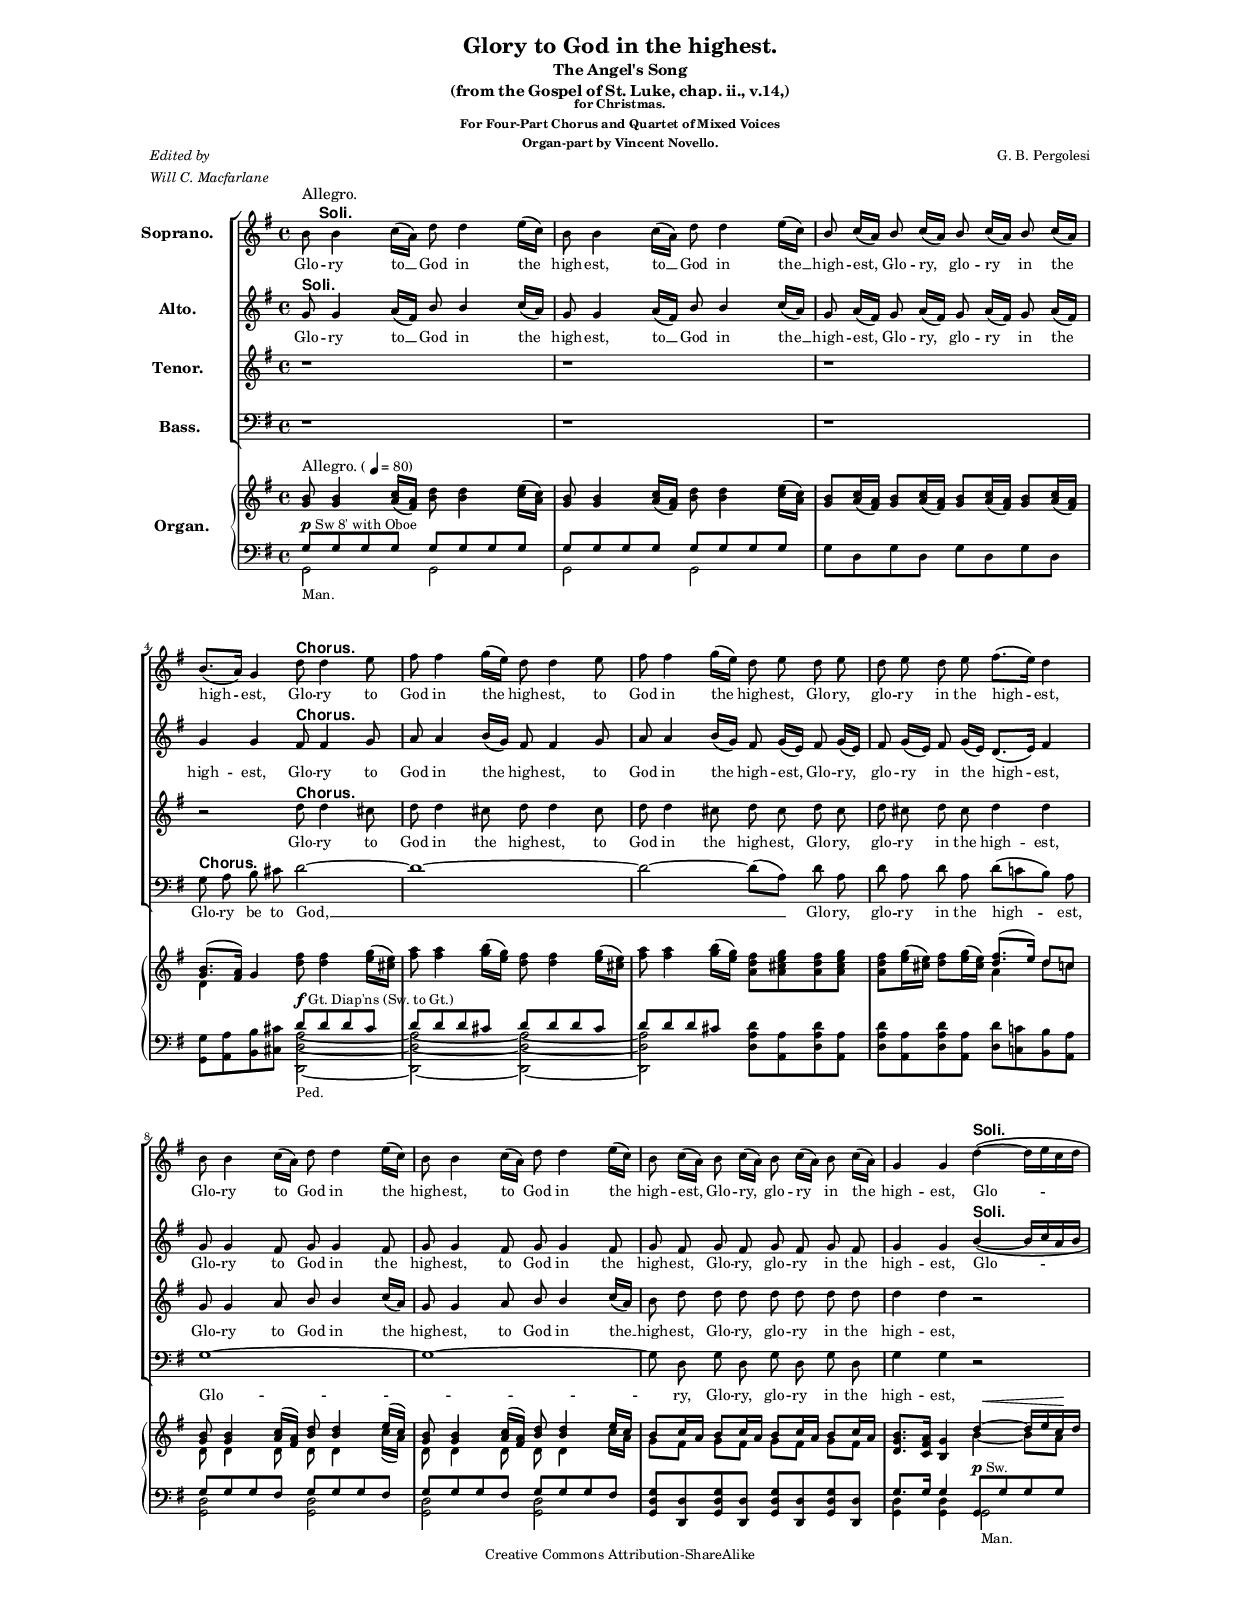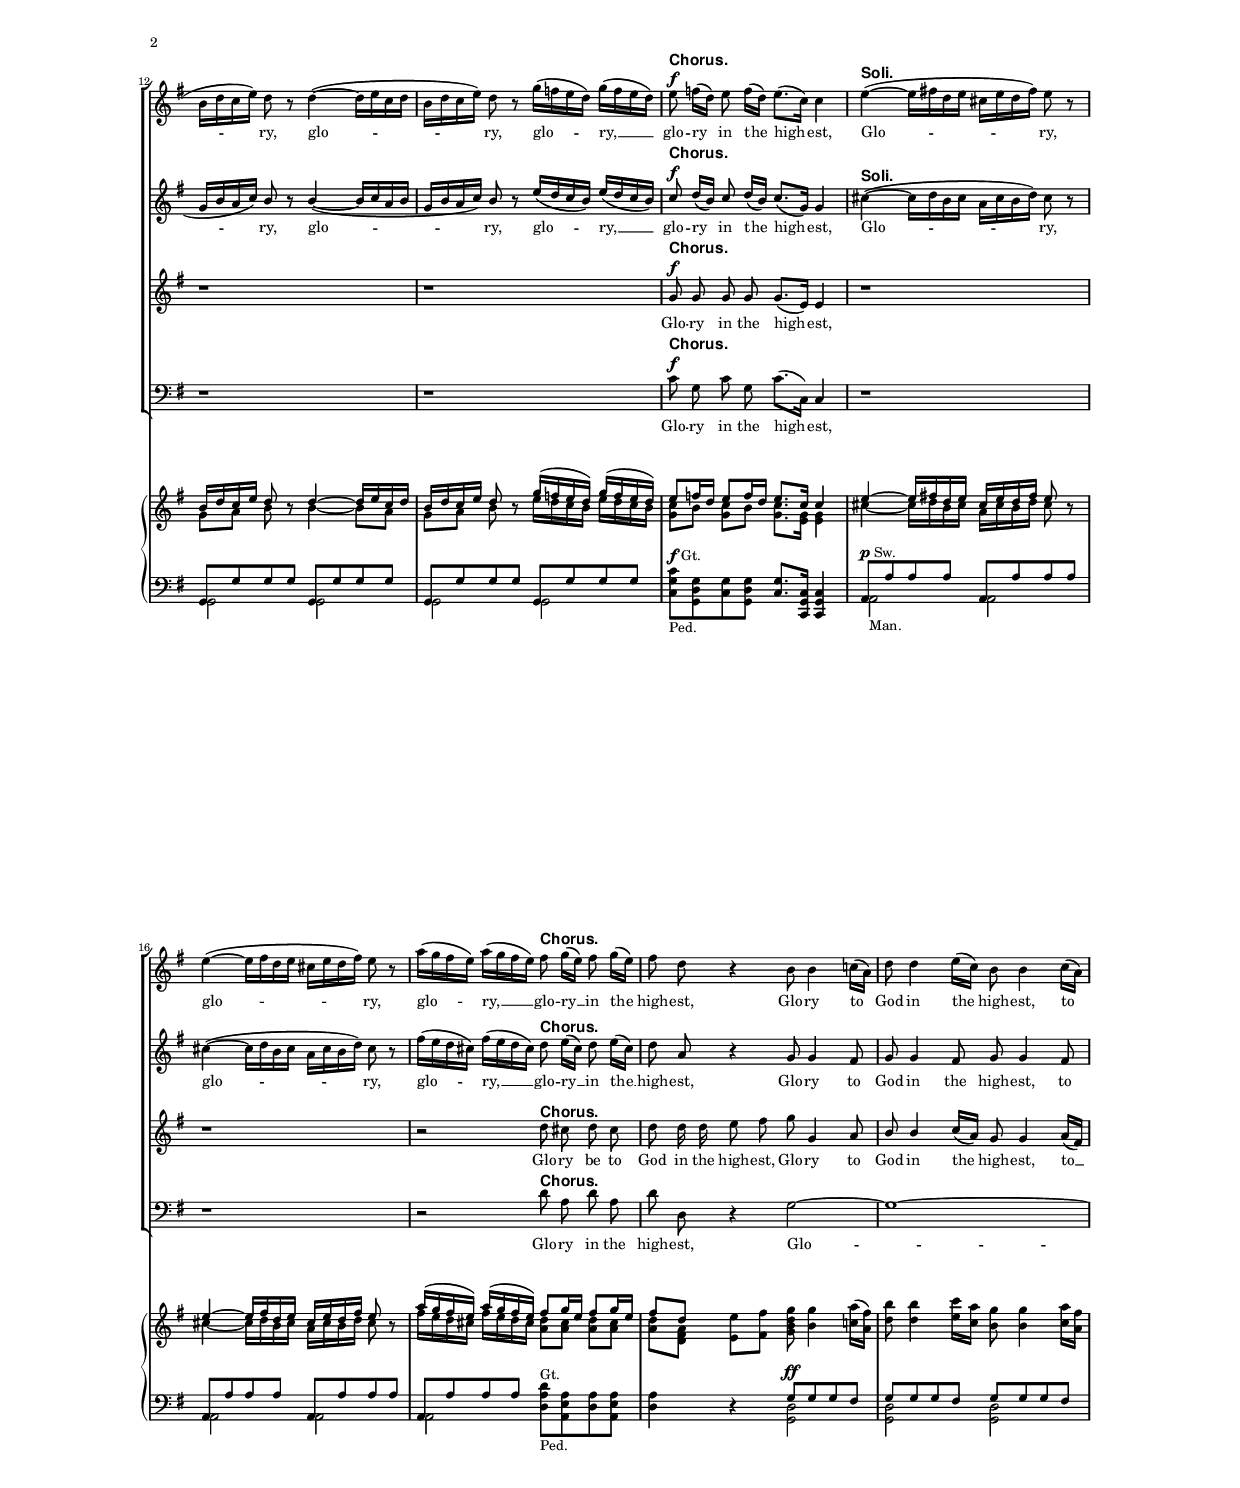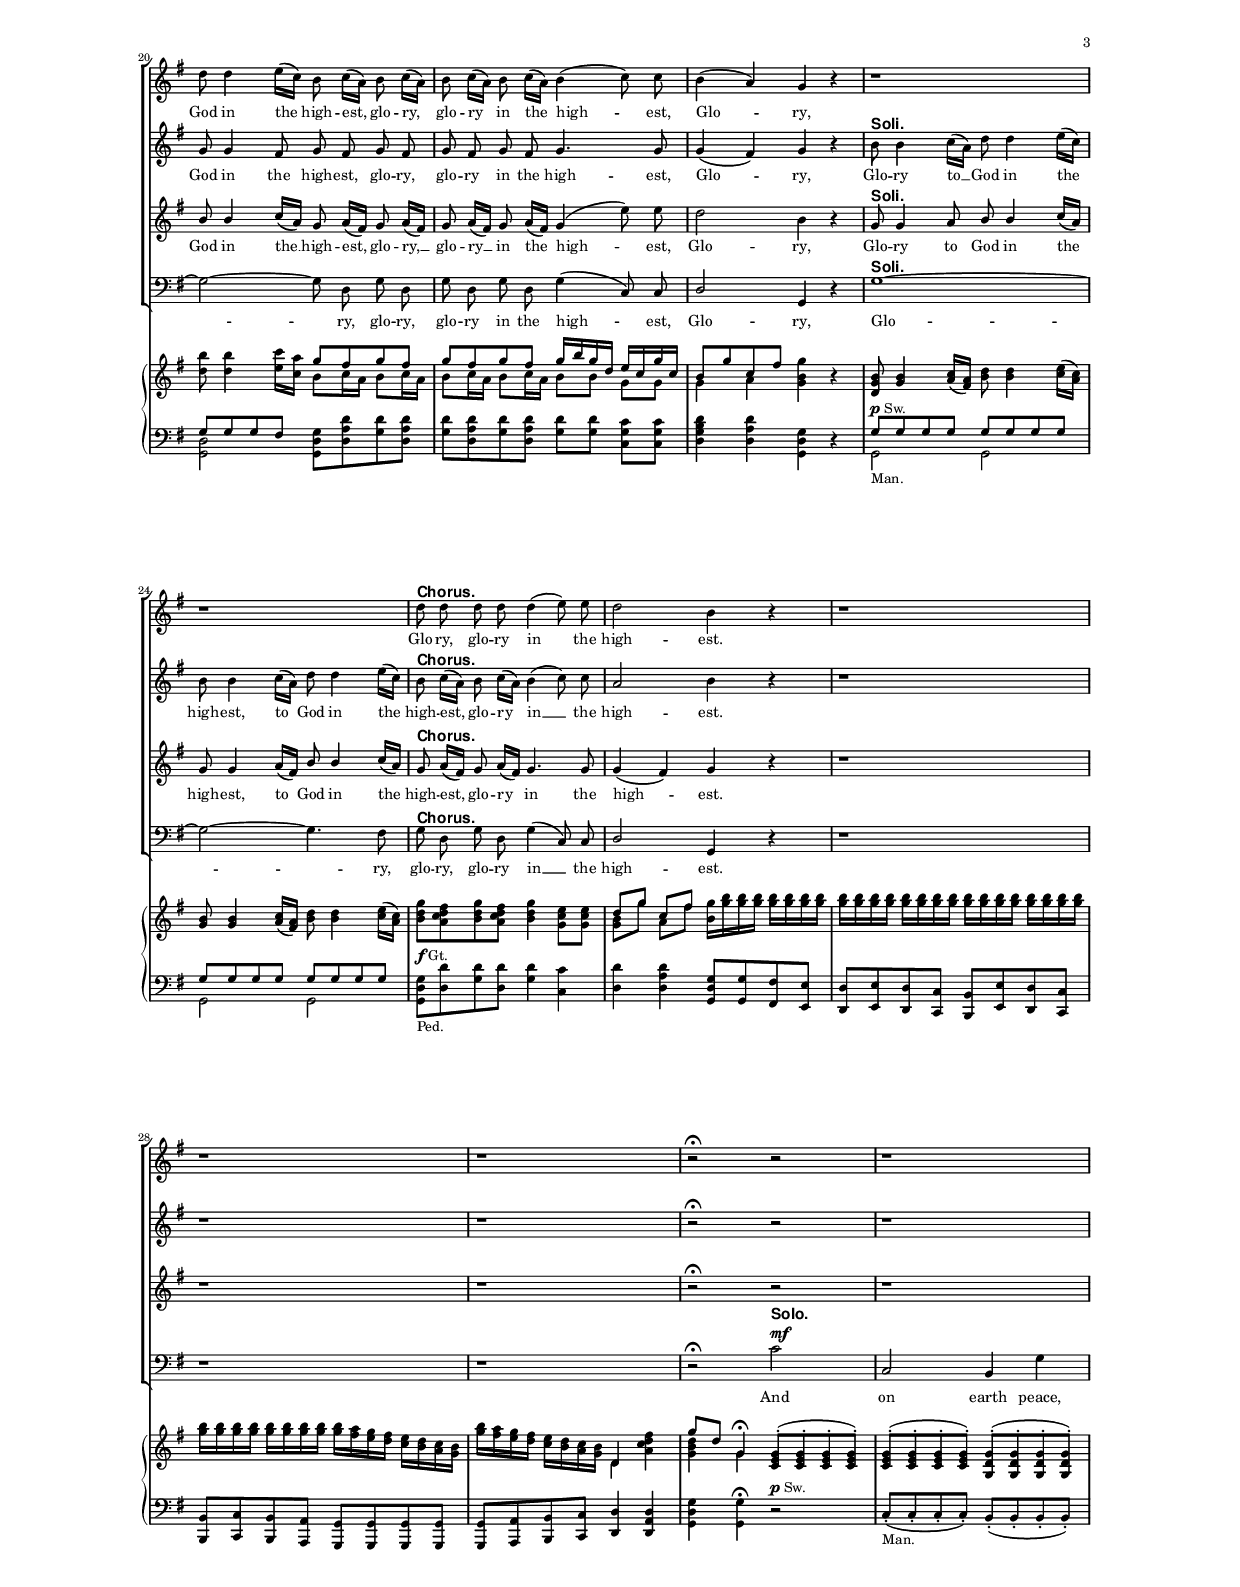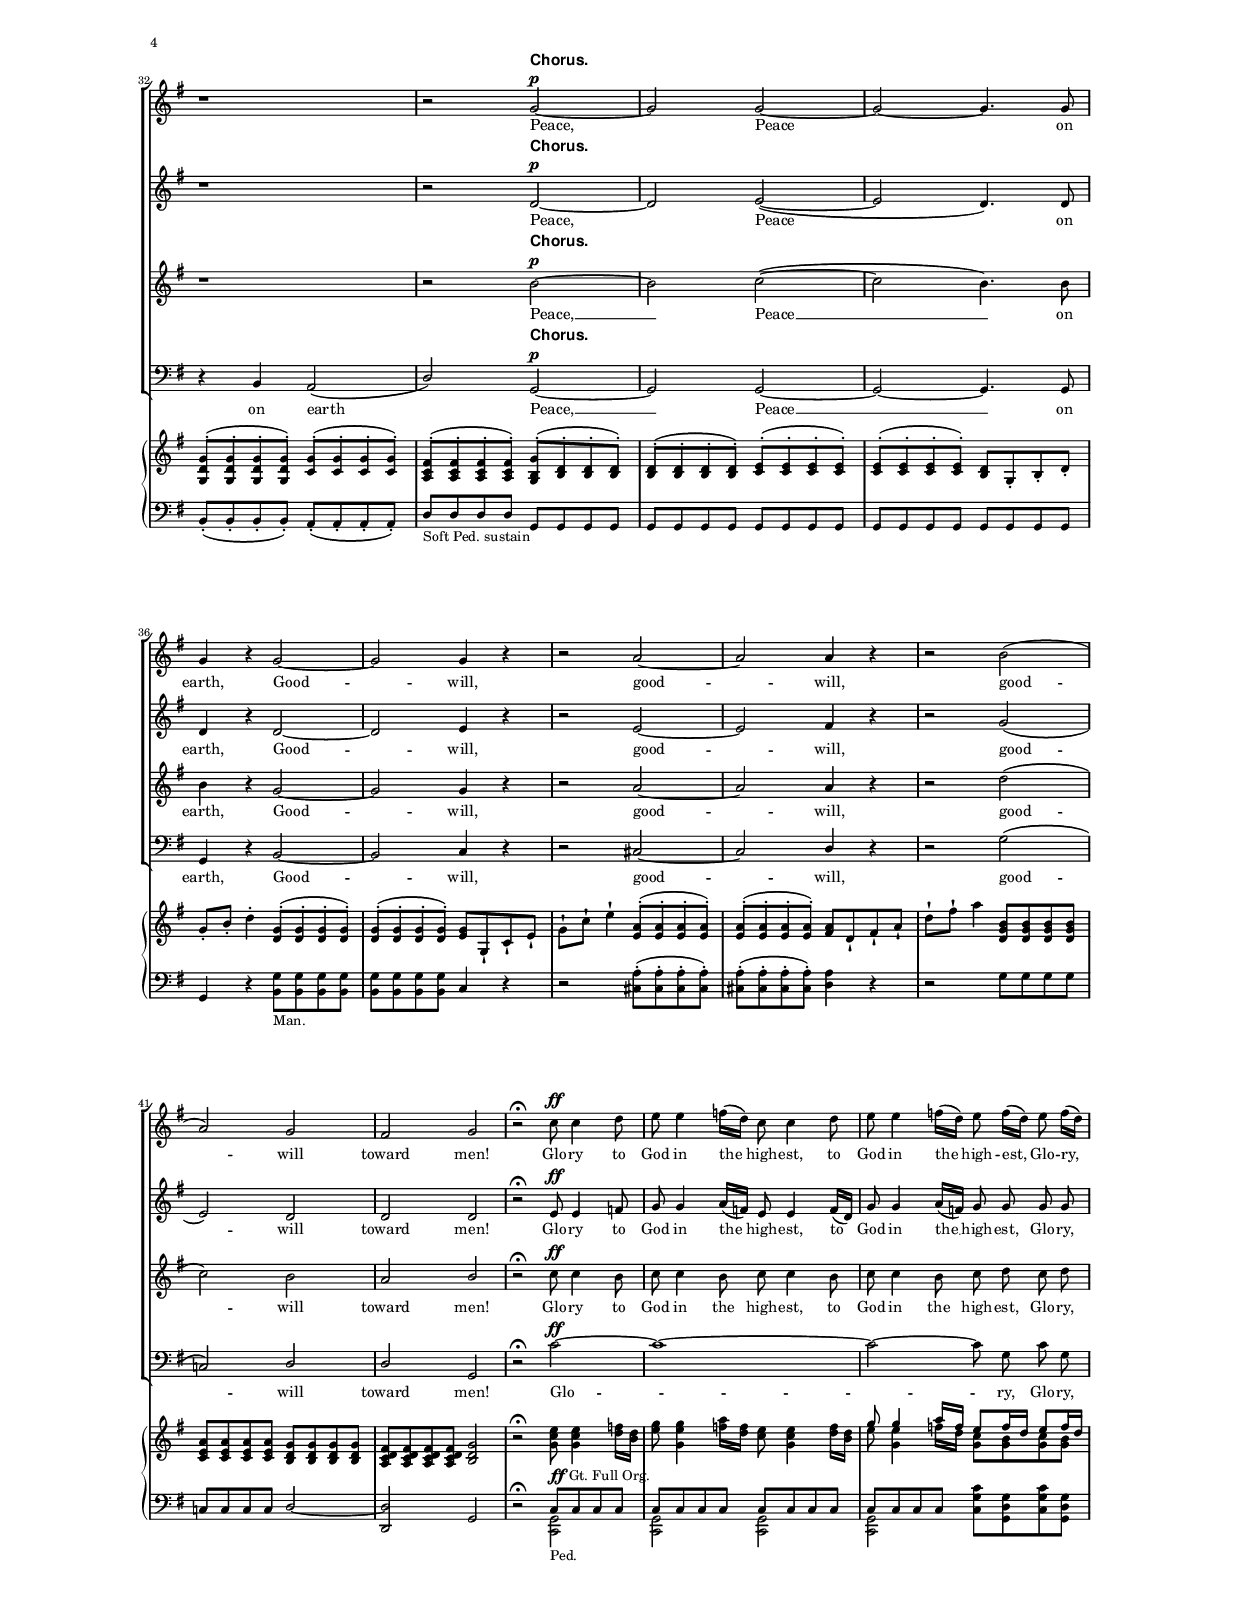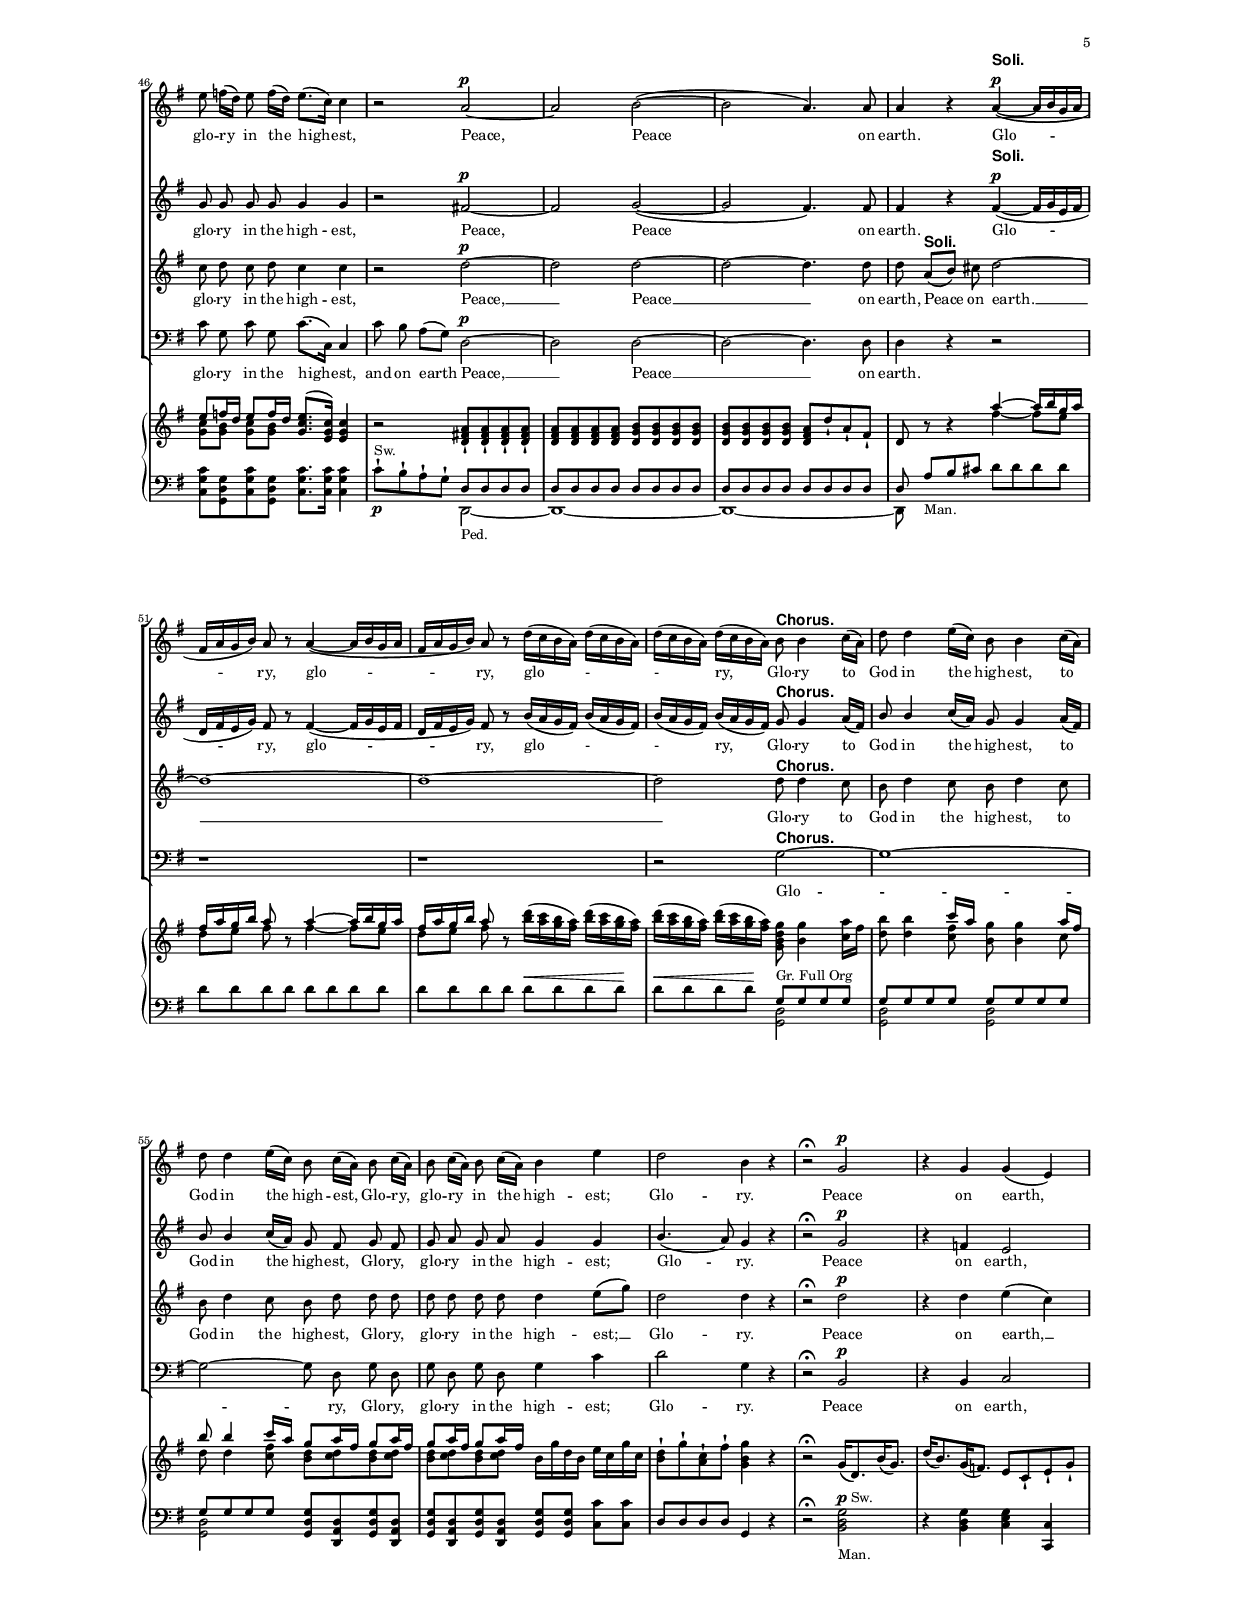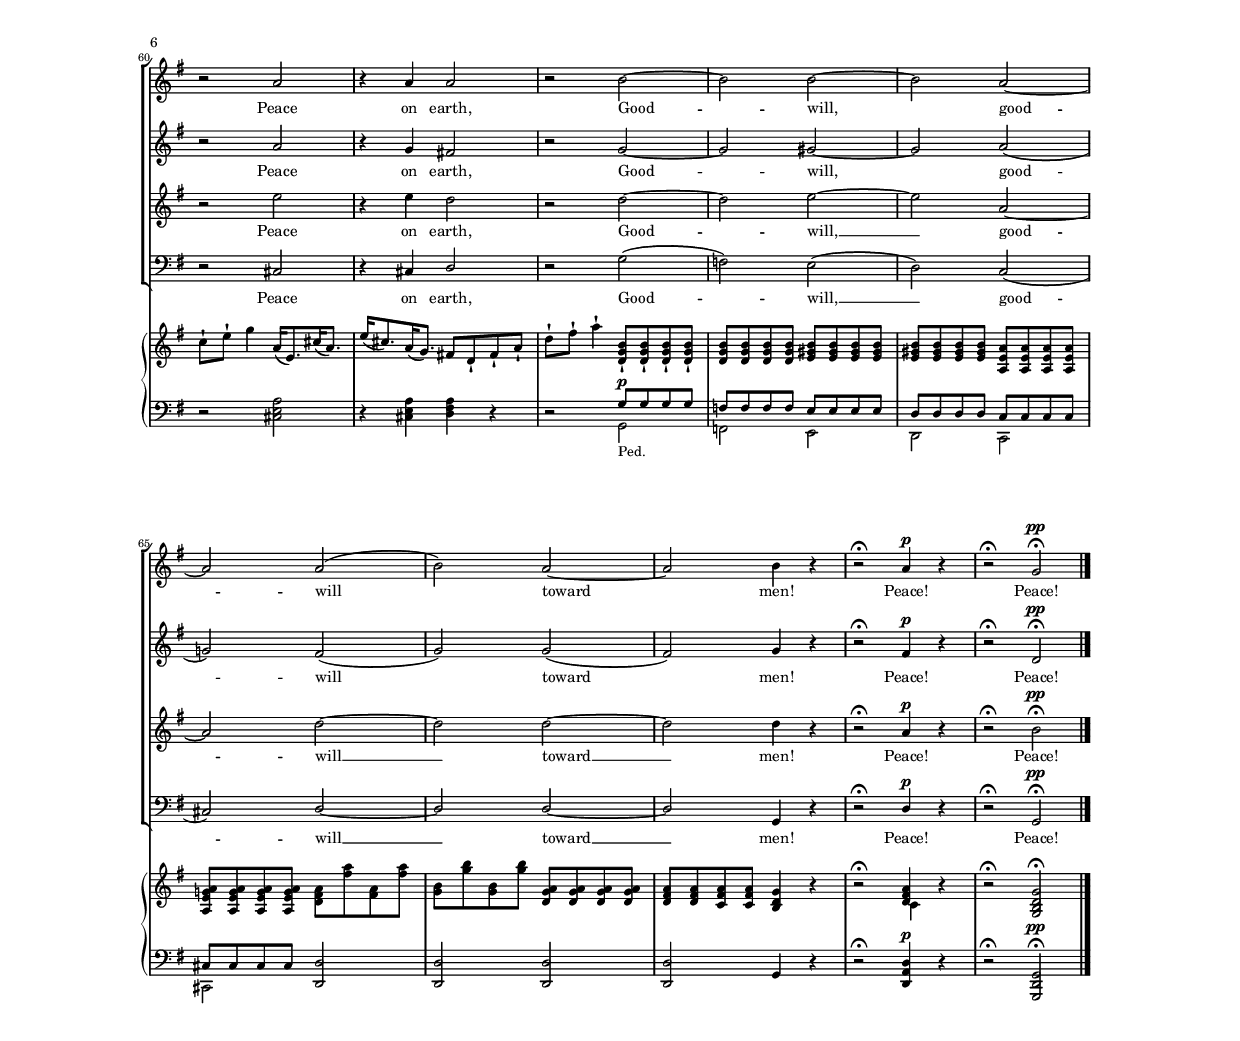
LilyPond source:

\version "2.18.2"

% -- "Glory to God in the Highest" by G. B. Pergolesi.
% -- typeset by Robinson Tryon (robinson.tryon@alum.dartmouth.org), August 2004
%
% Source: from a 1904 Schirmer edition
% License: Creative Commons Attribution-ShareAlike

\paper {
  top-margin = .75 \in
  bottom-margin = .75 \in
  left-margin = 1 \in 
  right-margin = 1 \in
}

% - be able to change the font size of the document
#(set-global-staff-size 12)

\header {
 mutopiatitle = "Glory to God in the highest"
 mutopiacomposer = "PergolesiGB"
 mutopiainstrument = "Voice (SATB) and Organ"
 date = "1700s"
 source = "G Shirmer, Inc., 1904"
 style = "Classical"
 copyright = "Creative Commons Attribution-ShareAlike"
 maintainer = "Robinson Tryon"
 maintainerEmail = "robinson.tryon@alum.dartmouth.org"

 title = "Glory to God in the highest."
 subtitle = \markup { \center-column { 
   \line { The Angel's Song } 
   \line { (from the Gospel of St. Luke, chap. ii., v.14,) } } }
 subsubtitle = \markup { \center-column { 
   \line { for Christmas. } 
   \line { For Four-Part Chorus and Quartet of Mixed Voices } 
   \line { Organ-part by Vincent Novello. } } }
 composer = "G. B. Pergolesi"

% arranger = \markup { \italic {Will Mcfarlane. }}
% not really a poet, but using it to left-justify the editor
 poet = \markup { \italic { \column { 
     \line { Edited by } 
     \line { Will C. Macfarlane } } } }
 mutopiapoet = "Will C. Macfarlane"

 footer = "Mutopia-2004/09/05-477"
 texidoc = "Glory to God in the highest (Pergolesi)"
}


% -- use global information to designate common stuff (key, time, etc..)
global =  {
    \key g \major
    \time 4/4
}

% ------ GENERAL MARKUP ITEMS ------
markSoli = \markup { \sans \larger \bold { Soli. }}
markChorus = \markup { \bold \sans \larger { Chorus. }}

markChorusF = \markup { \column { \bold \sans \larger { Chorus. } \dynamic { f } } }
markChorusP = \markup { \column { \bold \sans \larger { Chorus. } \dynamic { p } } }
markSoliP = \markup { \column { \bold \sans \larger { Soli. } \dynamic { p } } }

markPed = \markup { Ped. }
% markPed = \sustainOn

markMan = \markup { Man. }
markPSW = \markup { \dynamic { p } Sw. }
markFGT = \markup { \dynamic { f } Gt. }

editBreak = \break
editNewPage = \pageBreak

noDynamic = \once \omit DynamicText

% ---- END MARKUP ITEMS ------------


% soprano centers around a c above middle c
sopMusic =   \relative c'' {

%- 1 -
    b8^\markup { \column { \larger{ Allegro.} \larger \sans \bold { "    Soli." } } }
      b4 c16(a) d8 d4 e16(c) 
    b8 b4 c16(a) d8 d4 e16(c)
    \stemUp { b8\noBeam c16(a) b8\noBeam c16(a) b8\noBeam c16(a) b8\noBeam c16(a) }
    b8.(a16) g4 \stemDown d'8^\markChorus d4 e8

%- 5 -
    fis8 fis4 g16(e) d8 d4 e8
    fis8 fis4 g16(e) d8\noBeam e\noBeam d\noBeam e\noBeam
    d8\noBeam e\noBeam d\noBeam e\noBeam fis8.(e16) d4
    b8 b4 c16(a) d8 d4 e16(c)
    b8 b4 c16(a) d8 d4 e16(c)
    \stemNeutral

%- 10 -
    b8\noBeam c16(a) b8\noBeam c16(a) b8\noBeam c16(a) b8\noBeam c16(a)
    g4 g \stemDown d'^\markSoli ( ~ d16 e c d
    b16 d c e) d8 r8 d4( ~ d16 e c d
    b16 d c e) d8  r8 g16( f e d) g( f e d)
    e8^\markChorusF\noBeam f16(d) e8\noBeam f16(d) e8.(c16) c4
    
%- 15 -
    e4^\markSoli ( ~ e16 fis! d e cis e d fis) e8 r8
    e4( ~ e16 fis d e cis e d fis) e8 r8
    a16( g fis e) a( g fis e) fis8^\markChorus\noBeam g16(e) fis8\noBeam g16(e)
    fis8\noBeam d\noBeam r4 b8 b4 c!16(a)
    d8 d4 e16(c) b8 b4 c16(a)

%- 20 -
    d8 d4 e16(c) b8\noBeam c16(a) b8\noBeam c16(a)
    b8\noBeam c16(a) b8\noBeam c16(a) b4(c8) c\noBeam
\stemNeutral

    b4(a) g r4
    r1
    r1

%- 25 -
\stemDown
    d'8^\markChorus\noBeam d\noBeam d\noBeam d\noBeam d4(e8) e\noBeam
    d2 b4 r4
\stemNeutral
    r1
    r1
    r1

%- 30 -
    r2^\fermata r2
    r1
    r1
    r2 g2^\markChorusP ~
    g2 g ~

%- 35 -
    g2 ~ g4. g8
    g4 r4 g2 ~
    g2 g4 r4
    r2 a2 ~
    a2 a4 r4

%- 40 -
\stemDown
    r2 b2(
\stemNeutral
    a2) g
    fis2 g
\stemDown
    r2^\fermata c8^\ff c4 d8
    e8 e4 f16(d) c8 c4 d8

%- 45 -
    e8 e4 f16(d) e8\noBeam f16(d) e8\noBeam f16(d)
    e8\noBeam f16(d) e8\noBeam f16(d) e8.(c16) c4
\stemNeutral
    r2 a2^\p ~
    a2 b2( ~
    b2 a4.) a8

%- 50 -
    a4 r4 a4^\markSoliP
       ( ~ a16 b g a
    fis16 a g b) a8 r8 a4( ~ a16 b g a
    fis16 a g b) a8 r8 \stemDown d16( c b a) d( c b a)
    d16( c b a) d( c b a) b8^\markChorus
      b4 c16(a)
    d8 d4 e16(c) b8 b4 c16(a)

%- 55 -
    d8 d4 e16(c) b8\noBeam c16(a) b8\noBeam c16(a)
    b8\noBeam c16(a) b8\noBeam c16(a) b4 e4
    d2 b4 r4
\stemNeutral
    r2^\fermata g2^\p
    r4 g4 g4(e)

%- 60 -
    r2 a2
    r4 a4 a2
\stemDown
    r2 b2 ~
    b2 b2 ~
    b2 \stemNeutral a2 ~

%- 65 -
    a2 a2(
    b2) a2 ~
    a2 b4 r4
    r2^\fermata a4^\p r4
    r2^\fermata g2^\fermata^\pp
    
    \bar "|."
}

sopWords = \lyricmode {

%- 1 -
    Glo -- ry to __ God in the high -- est,
    to __ God in the __ high -- est,
    Glo -- ry, glo -- ry in the high -- est,

% - 4.5 -

% -- chorus
    Glo -- ry to God in the high -- est,
    to God in the high -- est,
    Glo -- ry, glo -- ry in the high -- est,
    Glo -- ry to God in the high -- est,
    to God in the high -- est,
    Glo -- ry, glo -- ry in the high -- est,

% - 11.5 -
% - Soli

    Glo -- ry, glo -- ry,
    glo -- ry, __

% - Chorus
    glo -- ry in the high -- est,

% - 15 -
% - Soli
    Glo -- ry, glo -- ry,
    glo -- ry, __

% - Chorus
    glo -- ry __ in the high -- est,
    Glo -- ry to God in the high -- est,
    to God in the high -- est,
    glo -- ry, glo -- ry in the high -- est,
    Glo -- ry,

% - 23 - 
% -- Alto/tenor solo (no words -- will the program auto-figure it out?)

% - Chorus
    Glo -- ry, glo -- ry in the high -- est.

% -- other stuff here....

% - 33 -
% -- back to chorus
    Peace, Peace on earth,
    Good -- will, good -- will,
    good -- will toward men!

% - 43 -
    Glo -- ry to God in the high -- est,
    to God in the high -- est,
    Glo -- ry, glo -- ry in the high -- est,

% - 47 -
    Peace, Peace on earth.

    Glo -- ry, glo -- ry, glo - - ry,

% - 53 -
    Glo -- ry to God in the high -- est,
    to God in the high -- est,
    Glo -- ry, glo -- ry in the high -- est;
    Glo -- ry.

% - 58 -
    Peace on earth,
    Peace on earth,

    Good -- will, good -- will toward men!

% - 68 -
    Peace! Peace!

}

altoMusic =   \relative c'' {

%- 1 -
\stemUp
    g8^\markSoli
      g4 a16(fis) b8 b4 c16(a)
    g8 g4 a16(fis) b8 b4 c16(a)
    g8\noBeam a16(fis) g8\noBeam a16(fis) g8\noBeam a16(fis) g8\noBeam a16(fis)
    g4 g fis8^\markChorus fis4 g8

%- 5 -
    a8 a4 b16(g) fis8 fis4 g8
    a8 a4 b16(g) fis8\noBeam g16(e) fis8\noBeam g16(e)
    fis8\noBeam g16(e) fis8\noBeam g16(e) d8.(e16) fis4
    g8 g4 fis8 g g4 fis8
    g8 g4 fis8 g g4 fis8

%- 10 -
    g8\noBeam fis\noBeam g\noBeam fis\noBeam g\noBeam fis\noBeam g\noBeam fis\noBeam
    g4 g b4^\markSoli ( ~ b16 c a b
    g16 b a c) b8 r8 \stemUp b4( ~ b16 c a b
    g16 b a c) b8 r8 e16( d c b) e( d c b)
    c8^\markChorusF\noBeam d16(b) c8\noBeam d16(b) \stemNeutral c8.(g16) g4
    
%- 15 -
\stemDown
    cis4^\markSoli ( ~ cis16 d b cis a cis b d) cis8 r8
    cis4( ~ cis16 d b cis a cis b d) cis8 r8
    fis16( e d cis) fis( e d cis) d8^\markChorus\noBeam e16(cis) d8\noBeam e16(cis)
    d8 \stemNeutral a\noBeam r4 g8 g4 fis8
    g8 g4 fis8 g g4 fis8

%- 20 -
    g8 g4 fis8\noBeam g\noBeam fis\noBeam g\noBeam fis\noBeam
    g8\noBeam fis\noBeam g\noBeam fis\noBeam g4. g8
    g4( fis) g r4
\stemDown
    b8^\markSoli b4 c16(a) d8 d4 e16(c)
    b8 b4 c16(a) d8 d4 e16(c)

%- 25 -
    b8^\markChorus\noBeam c16(a) b8\noBeam c16(a) b4(c8) c8\noBeam
\stemNeutral
    a2 b4 r4
    r1
    r1
    r1

%- 30 -
    r2^\fermata r2
    r1
    r1
    r2 d,2^\markChorusP ~
    d2 e2( ~

%- 35 -
    e2 d4.) d8
    d4 r4 d2 ~
    d2 e4 r4
    r2 e2 ~
    e2 fis4 r4

%- 40 -
    r2 g2(
    e2) d2
    d2 d
    r2^\fermata e8^\ff e4 f8
    g8 g4 a16(f) e8 e4 f16(d)
    
%- 45 -
    g8 g4 a16(f) g8\noBeam g\noBeam g\noBeam g\noBeam
    g8\noBeam g\noBeam g\noBeam g\noBeam g4 g
    r2 fis!2^\p ~
    fis2 g2( ~
    g2 fis4.) fis8

%- 50 -
    fis4 r4 fis4^\markSoliP (~ fis16 g e fis
    d16 fis e g) fis8 r8 fis4( ~ fis16 g e fis
    d16 fis e g) fis8 r8 b16( a g fis) b( a g fis)
    b16( a g fis) b( a g fis) g8^\markChorus g4 a16(fis)
\stemUp
    b8 b4 c16(a) g8 g4 a16(fis)

%- 55 -
    b8 b4 c16(a) g8\noBeam fis\noBeam g\noBeam fis\noBeam
    g8\noBeam a\noBeam g\noBeam a\noBeam g4 g
    b4.( a8) g4 r4
    r2^\fermata g2^\p
    r4 f4 e2

%- 60 -
    r2 a2
    r4 g4 fis!2
    r2 g2 ~
    g2 gis ~
    gis a2(

%- 65 -
    g!2) fis(
    g2) g(
    fis2) g4 r4
    r2^\fermata fis4^\p r4
    r2^\fermata d2^\fermata^\pp
\stemNeutral
}

altoWords = \lyricmode { 

%- 1 -
    Glo -- ry to __ God in the high -- est,
    to __ God in the __ high -- est,
    Glo -- ry, glo -- ry in the high -- est,

% - 4.5 -

% -- chorus
    Glo -- ry to God in the high -- est,
    to God in the high -- est,
    Glo -- ry, glo -- ry in the high -- est,
    Glo -- ry to God in the high -- est,
    to God in the high -- est,
    Glo -- ry, glo -- ry in the high -- est,

% - 11.5 -
% - Soli

    Glo -- ry, glo -- ry,
    glo -- ry, __

% - Chorus
    glo -- ry in the high -- est,

% - 15 -
% - Soli
    Glo -- ry, glo -- ry,
    glo -- ry, __

% - Chorus
    glo -- ry __ in the __ high -- est,
    Glo -- ry to God in the high -- est,
    to God in the high -- est,
    glo -- ry, glo -- ry in the high -- est,
    Glo -- ry,

% - 23 - 
% -- Alto/tenor solo 
    Glo -- ry to __ God in the high -- est,
    to God in the 

% - Chorus
    high -- est, glo -- ry in __ the high -- est.

% -- other stuff here....

% - 33 -
% -- back to chorus
    Peace, Peace on earth,
    Good -- will, good -- will,
    good -- will toward men!

% - 43 -
    Glo -- ry to God in the high -- est,
    to God in the __ high -- est,
    Glo -- ry, glo -- ry in the high -- est,

% - 47 -
    Peace, Peace on earth.

    Glo -- ry, glo -- ry, glo - - ry,

% - 53 -
    Glo -- ry to God in the high -- est,
    to God in the high -- est,
    Glo -- ry, glo -- ry in the high -- est;
    Glo -- ry.

% - 58 -
    Peace on earth,
    Peace on earth,

    Good -- will, good -- will toward men!

% - 68 -
    Peace! Peace!

}


tenorMusic =  \relative c'' { 

\stemDown
%- 1 -
    r1
    r1
    r1
    r2 d8^\markChorus d4 cis8

%- 5 -
    d8 d4 cis8 d d4 cis8
    d8 d4 cis8\noBeam d\noBeam cis\noBeam d\noBeam cis\noBeam
    d8\noBeam cis\noBeam d\noBeam cis\noBeam d4 d

\stemUp
    g,8 g4 a8 b b4 c16(a)
    g8 g4 a8 b b4 c16(a)

%- 10 -
\stemDown
    b8\noBeam d\noBeam d\noBeam d\noBeam d\noBeam d\noBeam d\noBeam d\noBeam
    d4 d4 r2
\stemNeutral
    r1
    r1
    g,8^\markChorusF\noBeam g\noBeam g\noBeam g\noBeam g8.(e16) e4

%- 15 -
    r1
    r1
\stemDown
    r2 d'8^\markChorus\noBeam cis\noBeam d\noBeam cis\noBeam
    d8\noBeam d16\noBeam d\noBeam e8\noBeam fis\noBeam g\noBeam \stemUp g,4 a8
    b8 b4 c16(a) g8 g4 a16(fis)

%- 20 -
    b8 b4 c16(a) g8\noBeam a16(fis) g8\noBeam a16(fis)
    g8\noBeam a16(fis) g8\noBeam a16( fis) g4( \stemDown e'8) e\noBeam
    d2 b4 r4
\stemUp
    g8^\markSoli g4 a8\noBeam b\noBeam b4 c16(a)
    g8 g4 a16(fis) b8 b4 c16(a)

%- 25 -
    g8^\markChorus\noBeam a16(fis) g8\noBeam a16(fis) g4. g8
    g4(fis) g r4
\stemNeutral
    r1
    r1
    r1

%- 30 -
    r2^\fermata r2
    r1
    r1
    r2 b2^\markChorusP ~
    b2 c2 (~

%- 35 -
    c2 b4.) b8
    b4 r4 \stemUp g2 ~
    g2 g4 r4
    r2 a2 ~
    a2 a4 r4

%- 40 -
\stemDown
    r2 d2(
    c2) b2
\stemUp
    a2 b2
\stemDown
    r2^\fermata c8^\ff c4 b8
    c8 c4 b8 c c4 b8

%- 45 -
    c8 c4 b8\noBeam c\noBeam d\noBeam c\noBeam d\noBeam
    c8\noBeam d\noBeam c\noBeam d\noBeam c4 c
    r2 d2^\p ~
    d2 d2 ~
    d2 ~ d4. d8

%- 50 -
    d8\noBeam \stemUp a^\markSoli[ (b)] \stemDown cis\noBeam d2 ~
    d1 ~
    d1 ~
    d2 d8^\markChorus d4 c8
    b8 d4 c8 b d4 c8

%- 55 -
    b8 d4 c8\noBeam b\noBeam d\noBeam d\noBeam d\noBeam
    d8\noBeam d\noBeam d\noBeam d\noBeam d4 e8[(g)]
    d2 d4 r4
    r2^\fermata d2^\p
    r4 d4 e(c)

%- 60 -
    r2 e2
    r4 e4 d2
    r2 d2 ~
    d2 e2 ~
    e2 \stemUp a,2 ~

%- 65 -
    a2 \stemDown d2 ~
    d2 d2 ~
    d2 d4 r4
\stemUp
    r2^\fermata a4^\p r4
\stemDown
    r2^\fermata b2^\fermata^\pp
\stemNeutral
}

tenorWords = \lyricmode { 

% -- just sop/alto

% - 4.5 -

% -- chorus
    Glo -- ry to God in the high -- est,
    to God in the high -- est,
    Glo -- ry, glo -- ry in the high -- est,
    Glo -- ry to God in the high -- est,
    to God in the __ high -- est,
    Glo -- ry, glo -- ry in the high -- est,

% - 11.5 -
% - Soli (sop/alto)

% - 14 -
% - Chorus
    Glo -- ry in the high -- est,

% - 15 -
% - Soli:  sop/alt

% - 17.5
% - Chorus
    Glo -- ry be to God in the high -- est,
    Glo -- ry to God in the high -- est,
    to __ God in the __ high -- est,
    glo -- ry, __ glo -- ry __ in the high -- est,
    Glo -- ry,

% - 23 - 
% -- Alto/tenor solo 
    Glo -- ry to God in the high -- est,
    to God in the 

% - Chorus
    high -- est, glo -- ry in the high -- est.

% -- other stuff here....

% - 33 -
% -- back to chorus
    Peace, __ Peace __ on earth,
    Good -- will, good -- will,
    good -- will toward men!

% - 43 -
    Glo -- ry to God in the high -- est,
    to God in the high -- est,
    Glo -- ry, glo -- ry in the high -- est,

% - 47 -
    Peace, __ Peace __ on earth,

% - 50 -
% - Tenor solo:
    Peace on earth. __

% - 53 -
% - chorus
    Glo -- ry to God in the high -- est,
    to God in the high -- est,
    Glo -- ry, glo -- ry in the high -- est; __
    Glo -- ry.

% - 58 -
    Peace on earth, __
    Peace on earth,

    Good -- will, __ good -- will __ toward __ men!

% - 68 -
    Peace! Peace!
}

bassMusic =  \relative c {

%- 1 -
    r1
    r1
    r1
    g'8^\markChorus\noBeam a\noBeam b\noBeam cis\noBeam d2 ~

%- 5 -
    d1 ~
    d2 ~ d8[(a)] d\noBeam a\noBeam
    d8\noBeam a\noBeam d\noBeam a\noBeam d[( c! b)] a\noBeam
    g1 ~
    g1 ~

%- 10 -
    g8\noBeam d\noBeam g\noBeam d\noBeam g\noBeam d\noBeam g\noBeam d\noBeam
    g4 g r2
    r1
    r1
    c8^\markChorusF\noBeam g\noBeam c\noBeam g\noBeam c8.( c,16) c4

%- 15 -
    r1
    r1
    r2 d'8^\markChorus\noBeam a\noBeam d\noBeam a\noBeam
    d8\noBeam d,\noBeam r4 g2 ~
    g1 ~

%- 20 -
    g2 ~ g8\noBeam d\noBeam g\noBeam d\noBeam
    g8\noBeam d\noBeam g\noBeam d\noBeam g4(c,8) c8\noBeam
\stemUp
    d2 g,4 r4
\stemNeutral
    g'1^\markSoli ~
    g2 ~ g4. fis8

%- 25 -
    g8^\markChorus\noBeam d\noBeam g\noBeam d\noBeam g4(c,8) c8\noBeam
\stemUp
    d2 g,4 r4
\stemNeutral
    r1
    r1
    r1

%- 30 -
    r2^\fermata c'2^\markup { \column { \larger \sans \bold { Solo. } \dynamic { mf } } }
    c,2 b4 g'
\stemUp
    r4 b,4 a2(
    d2) g,2^\markChorusP ~
    g2 g2 ~
    
%- 35 -
    g2 ~ g4. g8
    g4 r4 b2 ~
    b2 c4 r4
    r2 cis2 ~
    cis2 d4 r4
\stemNeutral

%- 40 -
    r2 g2(
\stemUp
    c,!2) d
    d2 g,
\stemNeutral
    r2^\fermata c'2^\ff ~
    c1 ~

%- 45 -
    c2 ~ c8\noBeam g\noBeam c\noBeam g\noBeam
    c8\noBeam g\noBeam c\noBeam g\noBeam c8.( c,16) c4
    c'8\noBeam b\noBeam a[(g)] d2^\p ~
    d2 d2 ~
    d2 ~ d4. d8

%- 50 -
    d4 r4 r2
    r1
    r1
    r2 g2^\markChorus ~
    g1 ~

%- 55 -
    g2 ~ g8\noBeam d\noBeam g\noBeam d\noBeam
    g8\noBeam d\noBeam g\noBeam d\noBeam g4 c4
    d2 g,4 r4
    r2^\fermata b,2^\p
    r4 b4 c2

%- 60 -
    r2 cis2
\stemUp
    r4 cis4 d2
\stemNeutral
    r2 g2(
    f2) e2(
    d2) c2(

%- 65 -  
\stemUp  
    cis2) d2 ~
    d2 d2 ~
    d2 g,4 r4
    r2^\fermata d'4^\p r4
    r2^\fermata g,2^\fermata^\pp

\stemNeutral
}

bassWords = \lyricmode { 

% -- just sop/alto

% - a little ahead:
% - 4 -

    Glo -- ry be to God, __
    
    Glo -- ry, glo -- ry in the high -- est,

    Glo -- ry,
    Glo -- ry, glo -- ry in the high -- est,

% - 11.5 -
% - Soli (sop/alto)

% - 14 -
% - Chorus
    Glo -- ry in the high -- est,

% - 15 -
% - Soli:  sop/alt

% - 17.5
% - Chorus
    Glo -- ry in the high -- est,
    Glo -- ry, 

    glo -- ry, glo -- ry in the high -- est,
    Glo -- ry,

% - 23 - 
% -- Alto/tenor/bass solo 
    Glo -- ry,

% - Chorus
    glo -- ry, glo -- ry in __ the high -- est.

% -- other stuff here....

% - 30 -  Bass solo:
%    And on earth peace, on earth __
    And on earth peace, on earth

% - 33 -
% -- back to chorus
    Peace, __ Peace __ on earth,
    Good -- will, good -- will,
    good -- will toward men!

% - 43 -
    Glo -- ry, 

    Glo -- ry, glo -- ry in the high -- est,

% - 47 -
    and on earth

    Peace, __ Peace __ on earth.

% - 50 -
% - Tenor solo:

% - 53 -
% - chorus
    Glo -- ry, 

    Glo -- ry, glo -- ry in the high -- est;
    Glo -- ry.

% - 58 -
    Peace on earth,
    Peace on earth,

    Good -- will, __ good -- will __ toward __ men!

% - 68 -
    Peace! Peace!
}


% --- Organ parts:

organRightMusic =  \relative c'' {
%- 1 -


%-- '\tempo' not working, so used workaround    
     <g b>8^\markup { \larger { Allegro. } (\note #"4" #1 = 80)}
        <g b>4 <a c>16( <fis a>) <b d>8 <b d>4 <c e>16( <a c>)
    <g b>8 <g b>4 <a c>16( <fis a>) <b d>8 <b d>4 <c e>16( <a c>)
    <g b>8 <a c>16( <fis a>) <g b>8 <a c>16( <fis a>) <g b>8 <a c>16( <fis a>) <g b>8 <a c>16( <fis a>)
%    << { <g b>8.( <fis a>16) g4 <d' fis>8 <d fis>4 <e g>16( <cis e>) } \\ { d4 s4*3 } >>
    << { <g b>8.( <fis a>16) } \\ { d4 } >>
        g4 <d' fis>8 <d fis>4 <e g>16( <cis e>)

%- 5 -
    <fis a>8 <fis a>4 <g b>16( <e g>) <d fis>8 <d fis>4 <e g>16( <cis e>)
    <fis a>8 <fis a>4 <g b>16( <e g>) <a, d fis>8 <a cis e g> <a d fis> <a cis e g>
    <a d fis>8 <e' g>16( <cis e>) <d fis>8 <e g>16( <cis e>) 
        << { <d fis>8.( e16) d8 c } \\ { a4 d8 c } >>
    << { <g b>8 <g b>4 <a c>16( <fis a>) <b d>8 <b d>4 e16(c) } \\
       {d,8 d4 d8 d d4 c'16(a) } >>
    << { <g b>8 <g b>4 <a c>16( <fis a>) <b d>8 <b d>4 e16 c } \\
       {d,8 d4 d8 d d4 c'16 a } >>

%- 10 -
    << { b8 c16 a b8 c16 a b8 c16 a b8 c16 a } \\
       { g8[ fis] g[ fis] g[ fis] g[ fis] } >>
% - for the crescendo
%\dynamicUp
    <d g b>8. <c fis a>16 <b g'>4
        << { \noDynamic d'4 \p ^\< ~ d16 e c\! d } \\ { b4 ~ b8 a } >>
    << { b16 d c e d8 } \\ {g,8[ a] b} >> r8
        << { d4 ~ d16 e c d } \\ { b4 ~ b8 a } >>
    << { b16 d c e d8 } \\ {g,8[ a] b} >> r8
        << { g'16( f e d) g( f e d) } \\ { e16 d c b e d c b } >>
    << { e8  f16 d e8 f16 d e8. c16 c4 } \\
       { <g c>8[ b] <g c>[ b] <g c>8. <e g>16 <e g>4 } >>

%- 15 -
    << { e'4 ~ e16 fis! d e cis e d fis e8 } \\ 
       { cis4 ~ cis16 d b cis a cis b d cis8 } >> r8
    << { e4 ~ e16 fis d e cis e d fis e8 } \\ 
       { cis4 ~ cis16 d b cis a cis b d cis8 } >> r8
    << { a'16( g fis e) a( g fis e) fis8 g16 e fis8 g16 e } \\
       { fis16 e d cis fis e d cis <a d>8[ <a cis>] <a d>[ <a cis>] } >>
    << { fis'8[ d] } \\ { <a d>8[ <d, fis a>] } >>
        <e e'>8 <fis fis'> <g b d g> <b g'>4 <c! a'>16( <a fis'>)
    <d b'>8 <d b'>4 <e c'>16 <c a'> <b g'>8 <b g'>4 <c a'>16 <a fis'>

%- 20 -
    <d b'>8 <d b'>4 <e c'>16 <c a'>
        << { g'8 fis g fis } \\ { b,8 c16 a b8 c16 a } >>
    << { g'8 fis g fis g16 b g d e c g' c,} \\ { b8 c16 a b8 c16 a b8[ b] g[ g]} >>
    << { b8 g' c, fis } \\ { g,4 a } >>
        <g b g'>4 r4
    <d g b>8 <g b>4 <a c>16(<fis a>) <b d>8 <b d>4 <c e>16( <a c>)
    <g b>8 <g b>4 <a c>16( <fis a>) <b d>8 <b d>4 <c e>16( <a c>)

%- 25 -
    <b d g>8 <a c d fis> <b d g> <a c d fis> <b d g>4 <g c e>8 <g c e>
    << { d'8[ g] c,[ fis] } \\ { <g, b>8[ g'] a,[ fis'] } >>
        <b, g'>16 <g' b> <g b> <g b> <g b> <g b> <g b> <g b>

    % -- should be sixteen of those
    <g b>16 <g b> <g b> <g b> <g b> <g b> <g b> <g b> 
        <g b> <g b> <g b> <g b> <g b> <g b> <g b> <g b> 
    <g b>16 <g b> <g b> <g b> <g b> <g b> <g b> <g b> 
        <g b> <fis a> <e g> <d fis> <c e> <b d> <a c> <g b>
    <g' b> <fis a> <e g> <d fis> <c e> <b d> <a c> <g b>
        << { d4 } \\ { d4 } >> <a' c d fis>4

%- 30 -
\slurUp
    << { g'8 d g,4^\fermata } \\ { <g b d>4 g } >>
        <c, e g>8^.( <c e g>^. <c e g>^. <c e g>^.)
    <c e g>8^.( <c e g>^. <c e g>^. <c e g>^.)
        <g d' g>^. ( <g d' g>^.  <g d' g>^.  <g d' g>^. )
    <g d' g>8^. ( <g d' g>^.  <g d' g>^.  <g d' g>^. )
        <c g'>^.( <c g'>^. <c g'>^. <c g'>^.)
    <a c fis>8^.( <a c fis>^. <a c fis>^. <a c fis>^.) <g b g'>^.( <b d>^. <b d>^. <b d>^.)
    <b d>8^.( <b d>^. <b d>^. <b d>^.) <c e>^.( <c e>^. <c e>^. <c e>^. )

%- 35 -
% -- one note in this measure in the score w/o a dot; mistake or on purpose?
    <c e>8^.( <c e>^. <c e>^. <c e>^.) <b d> g-. b-. d-.

    g8-. b-. d4-. <d, g>8^.( <d g>^. <d g>^. <d g>^.)
    <d g>8^.( <d g>^. <d g>^. <d g>^. ) <e g> g,-! c-! e-!
\stemDown
    g8-! c-! e4-! \stemNeutral <e, a>8^.( <e a>^. <e a>^. <e a>^.)
    <e a>8^.( <e a>^. <e a>^. <e a>^.) <fis a> d-! fis-! a-!

%- 40 -
    d8-! fis-! a4 <d,, g b>8 <d g b> <d g b> <d g b>
    <c e a>8 <c e a> <c e a> <c e a> <b d g> <b d g> <b d g> <b d g>
    <a c d fis>8 <a c d fis> <a c d fis> <a c d fis> <b d g>2
    r2^\fermata <g' c e>8 <g c e>4 <d' f>16 <b d>
    <e g>8 <g, e' g>4 <f' a>16 <d f> <c e>8 <g c e>4 <d' f>16 <b d>

%- 45 -
    << { g'8 g4 a16 f e8 f16 d e8 f16 d } \\ { e8 <g, e'>4 f'16 d <g, c>8 <g b> <g c> <g  b> } >>
    << { e'8 f16 d e8 f16 d } \\ { <g, c>8[ <g b>] <g c>[ <g b>] } >> <g c e>8.( <e g c>16) <e g c>4
    r2 <d fis! a>8-! <d fis a>-! <d fis a>-! <d fis a>-!
    <d fis a>8 <d fis a> <d fis a> <d fis a> <d g b> <d g b> <d g b> <d g b>
    <d g b>8 <d g b> <d g b> <d g b> <d fis a> d'-! a-! fis-!

%- 50 -
    d8 r8 r4 << { a''4 ~ a16 b g a } \\ { fis4 ~ fis8 e } >>
    << { fis16 a g b a8 } \\ { d,8[ e] fis } >> r8 << { a4 ~ a16 b g a } \\ { fis4 ~ fis8 e } >>
    << { fis16 a g b a8 } \\ { d,8[ e] fis } >> r8 <b d>16( <a c> <g b> <fis a>) <b d>( <a c> <g b> <fis a>) 
    <b d>16( <a c> <g b> <fis a>) <b d>( <a c> <g b> <fis a>) <g, b d g>8 <b g'>4 <c a'>16 <fis>
    <d b'>8 <d b'>4 << { c'16 a } \\ { <c, fis>8 } >> <b g'>8 <b g'>4 << { a'16 fis } \\ { c8 } >>

%- 55 -
    << { b'8 b4 c16 a g8 a16 fis g8 a16 fis } \\ { d8 d4 <c fis>8 <b d> <c d> <b d> <c d> } >>
    << { g'8 a16 fis g8 a16 fis } \\ { <b, d>8 <c d> <b d> <c d> } >> b16 g' d b e c g' c,
    <b d>8-! g'-! <a, c>-! fis'-! <g, b g'>4 r4
\slurDown
    r2^\fermata g16[( d8.) b'16( g8.)]
    d'16[( b8.) g16( f8. )] e8 c-! e-! g-!

%- 60 -
    c8-! e-! g4 a,16[( e8.) cis'16( a8.) ]
\stemUp
    e'16[( cis8. ) a16( g8.)] fis!8 d-! fis-! a-!
\stemNeutral
\slurNeutral
    d-! fis-! a4-! <d,, g b>8-! <d g b>-! <d g b>-! <d g b>-!
    <d g b>8 <d g b> <d g b> <d g b> <e gis b> <e gis b> <e gis b> <e gis b>
    <e gis b>8 <e gis b> <e gis b> <e gis b> <a, e' a> <a e' a> <a e' a> <a e' a>

%- 65 - 
    <a e' g! a>8 <a e' g a> <a e' g a> <a e' g a> <d fis a> <fis' a> <fis, a> <fis' a>
    <g, b>8 <g' b> <g, b> <g' b> <d, g a> <d g a> <d g a> <d g a>
    <d fis a>8 <d fis a> <c fis a> <c fis a> <b d g>4 r4
    r2^\fermata << { <d fis a>4 } \\ { c4 } >> r4
    r2^\fermata <g b d g>2^\fermata

}

organLeftMusic =  \relative c {
%- 1 -

    << { g'8^\markup { \dynamic { p } Sw 8' with Oboe } g g g g g g g } \\ { g,2_\markMan g } >>
    << { g'8 g g g g g g g } \\ { g,2 g } >>
    g'8 d g d g d g d
%-- couple of lines (to 5.5)
    <g, g'>8 <a a'> <b b'> <cis cis'>  << { d'8^\markup { \dynamic { f } Gt. Diap'ns (Sw. to Gt.) }
	d d cis d d d cis d d d cis d d d cis } \\
      { <d,, d' a'>2_\markPed ~ <d d' a'> ~ <d d' a'> ~ <d d' a'> } >>
%    <g, g'>8 <a a'> <b b'> <cis cis'>  << { d'8 d d cis d d d cis } \\ 	 { <d,, d' a'>2 ~ <d d' a'> ~ } >>

%<< { d8 d d cis d d d cis } \\ { <d d' a'>2 ~ <d d' a'> } >>
				

%- 5.5 -
    <d' a' d>8 <a a'> <d a' d> <a a'>
    <d a' d>8 <a a'> <d a' d> <a a'> <d d'> <c! c'!> <b b'> <a a'>

% - multi
    << { g'8 g g fis  g g g fis  g g g fis  g g g fis } \\
       { <g, d'>2 <g d'> <g d'> <g d'> } >>

%- 10 -
    <g d' g>8 <d d'> <g d' g> <d d'> <g d' g>8 <d d'> <g d' g> <d d'>

% - multi
    << { g'8. g16 g4  g,8^\markPSW g' g g  g, g' g g  g, g' g g  g, g' g g  g, g' g g } \\
       { <g, d'>4 <g d'> g2_\markMan g2 g2 g2 g2} >>

%- 14 -
    <c g' c>8^\markFGT_\markPed <g d' g> <c g'> <g d' g> <c g'>8. <c, g' c>16 <c g' c>4

%- 15 -
% - multi
    << { a'8^\markPSW a' a a  a, a' a a  a, a' a a  a, a' a a  a, a' a a } \\ 
       { a,2_\markMan a a a a } >>

%- 16 + ---
    <d a' d>8^\markup { Gt. }_\markPed <a e' a> <d a'> <a e' a>

% - 17 - 
% - multi
    <d a'>4 r4 << { g8^\ff g g fis  g g g fis  g g g fis  g g g fis } \\
		  { <g, d'>2 <g d'> <g d'> <g d'> } >>

%-- 20 + --
    <g d' g>8 <d' a' d> <g d'> <d a' d>
    <g d'>8 <d a' d> <g d'> <d a' d> <g d'>[ <g d'>] <c, g' c>[ <c g' c>]
    <d g b d>4 <d a' d> \stemDown <g, d' g> \stemNeutral r4

% 23
%- multi -
    << { g'8^\markPSW g g g  g g g g  g g g g  g g g g } \\
       { g,2_\markMan g g g } >>

%- 25 -
    <g d' g>8^\markFGT_\markPed <d' d'> <g d'> <d d'> <g d'>4 <c, c'>
    <d d'>4 <d a' d> <g, d' g>8 <g g'> <fis fis'> <e e'>
    <d d'>8 <e e'> <d d'> <c c'> <b b'> <e e'> <d d'> <c c'>
    <b b'>8 <c c'> <b b'> <a a'> <g g'> <g g'> <g g'> <g g'>
    <g g'>8 <a a'> <b b'> <c c'> <d d'>4 <d a' d>

%- 30 -
    \stemDown <g d' g>4 <g g'>^\fermata \stemNeutral r2^\markPSW 

\slurDown
    c8-._\markMan ( c-. c-. c-.) b-.( b-. b-. b-.)
    b8-.( b-. b-. b-.) a-.( a-. a-. a-.)
\stemUp
    d8_\markup { Soft \markPed sustain } d d d  g, g g g
\stemNeutral
    g8 g g g  g g g g

%- 35 -
    g8 g g g  g g g g
    g4 r4 <b g'>8_\markMan <b g'> <b g'> <b g'> 
    <b g'>8 <b g'> <b g'> <b g'> c4 r4
\slurUp
    r2 <cis a'>8-.( <cis a'>-. <cis a'>-. <cis a'>-.) 
    <cis a'>8-.( <cis a'>-. <cis a'>-. <cis a'>-.) <d a'>4 r4

%- 40 -
    r2 g8 g g g
    c,!8 c c c \stemUp d2 ~ \stemNeutral
    <d, d'>2 g2
    r2^\fermata

% - multi
    << { c8^\markup { \dynamic { ff } Gt. Full Org. } c c c  c c c c  c c c c  c c c c } \\
       { <c, g'>2_\markPed <c g'> <c g'> <c g'> } >>

%-- 45 + --
    <c' g' c>8 <g d' g> <c g' c> <g d' g>
    <c g' c>8 <g d' g> <c g' c> <g d' g> <c g' c>8. <c g' c>16 <c g' c>4
    c'8-!^\markup { Sw. }_\p b-! a-! g-!

%- multi
    << { d8 d d d  d d d d  d d d d  d d d d  d d d d  d } \\
       { d,2_\markPed ~ d1 ~ d1 ~ d8 } >>

%-- 50 + 1/8 --
    \stemUp a''8_\markMan b cis  \stemNeutral d d d d
    d8 d d d  d d d d
    d8 d d d  d^\< d d d\!
    d8^\< d d d\!

%- multi
    << { g,8^\markup { Gr. Full Org } g g g  g g g g  g g g g  g g g g } \\
       { <g, d'>2 <g d'> <g d'> <g d'> } >>

%-- 55 + --
    <g d' g>8 <d a' d> <g d' g> <d a' d>
    <g d' g>8 <d a' d> <g d' g> <d a' d> <g d' g>[ <g d' g>] <c c'>[ <c c'>]
    \stemUp d8 d d d g,4 r4 \stemNeutral
    r2^\fermata <b d g>2^\markPSW_\markMan
    r4 <b d g>4 <c e g> <c, c'>

%- 60 -
    r2 <cis' e a>2
    r4 <cis e a>4 <d fis a> r4
    r2 

%- multi
    << { g8^\p g g g  f f f f  e e e e  d d d d  c c c c  cis cis cis cis } \\
       { g2_\markPed f e d c cis } >>

%-- 65 + --
    <d d'>2
    <d d'>2 <d d'>
    <d d'>2 g4 r4
    r2^\fermata <d a' d>4^\p r4
    r2^\fermata <g, d' g>2^\fermata^\pp
}


\score {
     

    <<
	\new ChoirStaff <<
	    \context Staff = "sopranos" <<
		\set Staff.instrumentName = \markup { 
		    \larger { \bold { "Soprano.   " }}}
		\global
		\clef violin
		
		\context Voice = "sopranos" { \sopMusic }
		
		% lyrics now go BELOW the staff... 
		\context Lyrics = "sopranos" { s1 }
	    >>
	    
	    \context Staff = "altos" <<
		\set Staff.instrumentName = \markup { 
		    \larger { \bold { "Alto.   " }}}
		\global
		\clef violin
		
		\context Voice = "altos" { \altoMusic }
		\context Lyrics = "altos" { s1 }
	    >>
	    
	    \context Staff = "tenors" <<
		\set Staff.instrumentName = \markup { 
		    \larger { \bold { "Tenor.   " }}}
		\global
		\clef violin
		
		\context Voice = "tenors" {\tenorMusic }
		\context Lyrics = "tenors" { s1 }
	    >>
	    
	    \context Staff = "basses" <<
		\set Staff.instrumentName = \markup { 
		    \larger { \bold { "Bass.  " }}}
		\global
		\clef bass
		
		\context Voice = "basses" { \bassMusic }
		\context Lyrics = "basses" { s1 }
	    >>
	>>

% --- Organ

	\context PianoStaff <<
	    \set PianoStaff.instrumentName = \markup {
		\larger { \bold { "Organ. " }}}
	    
	    \context Staff = organRight <<
		\global
		\clef violin
		\organRightMusic
	    >>
	    
	    \context Staff = organLeft <<
		\global
		\clef bass
		\organLeftMusic
	    >>
	    
	>>
	
	
	      
	\context Lyrics = "sopranos" \lyricsto sopranos \sopWords
	\context Lyrics = "altos" \lyricsto altos \altoWords
	\context Lyrics = "tenors" \lyricsto tenors \tenorWords
	\context Lyrics = "basses" \lyricsto basses \bassWords
	
	
% -- for the StaffGroup   
    >>

    
    \layout {
      
	\context {
	    
	% a little smaller so lyrics can be closer to the staff. 
	    \Staff
	    \override VerticalAxisGroup.minimum-Y-extent = #'(-3 . 3) 
	}
    }
    
    
  \midi {
    \tempo 4 = 80
    }


}
